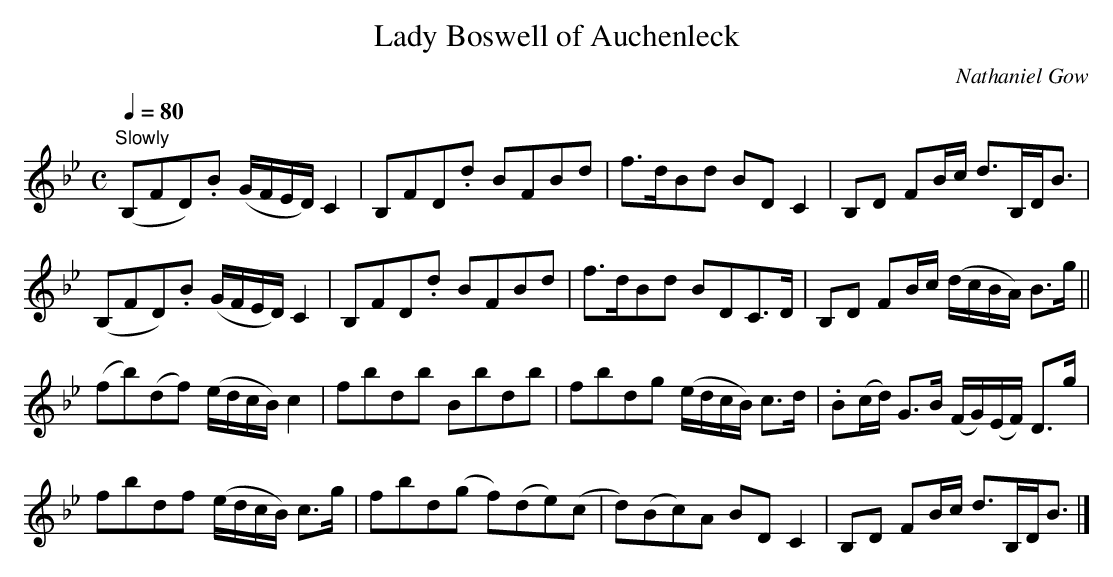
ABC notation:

X:1
T:Lady Boswell of Auchenleck
C:Nathaniel Gow
M:C
L:1/8
Q:1/4=80
K:Bb
"Slowly"
(B,FD).B (G/F/E/D/) C2 |B,FD.d BFBd    |f>dBd   BD        C2 | B,D     FB/c/  d>B,D<B         |
(B,FD).B (G/F/E/D/) C2 |B,FD.d BFBd    |f>dBd   BDC>D        | B,D     FB/c/ (d/c/B/A/)   B>g||
(fb)(df) (e/d/c/B/) c2 |fbdb   Bbdb    |fbdg   (e/d/c/B/) c>d|.B(c/d/) G>B   (F/G/)(E/F/) D>g |
 fbdf    (e/d/c/B/) c>g|fbd(g  f)(de)(c|d)(Bc)A BD        C2 | B,D     FB/c/  d>B,D<B        |]
